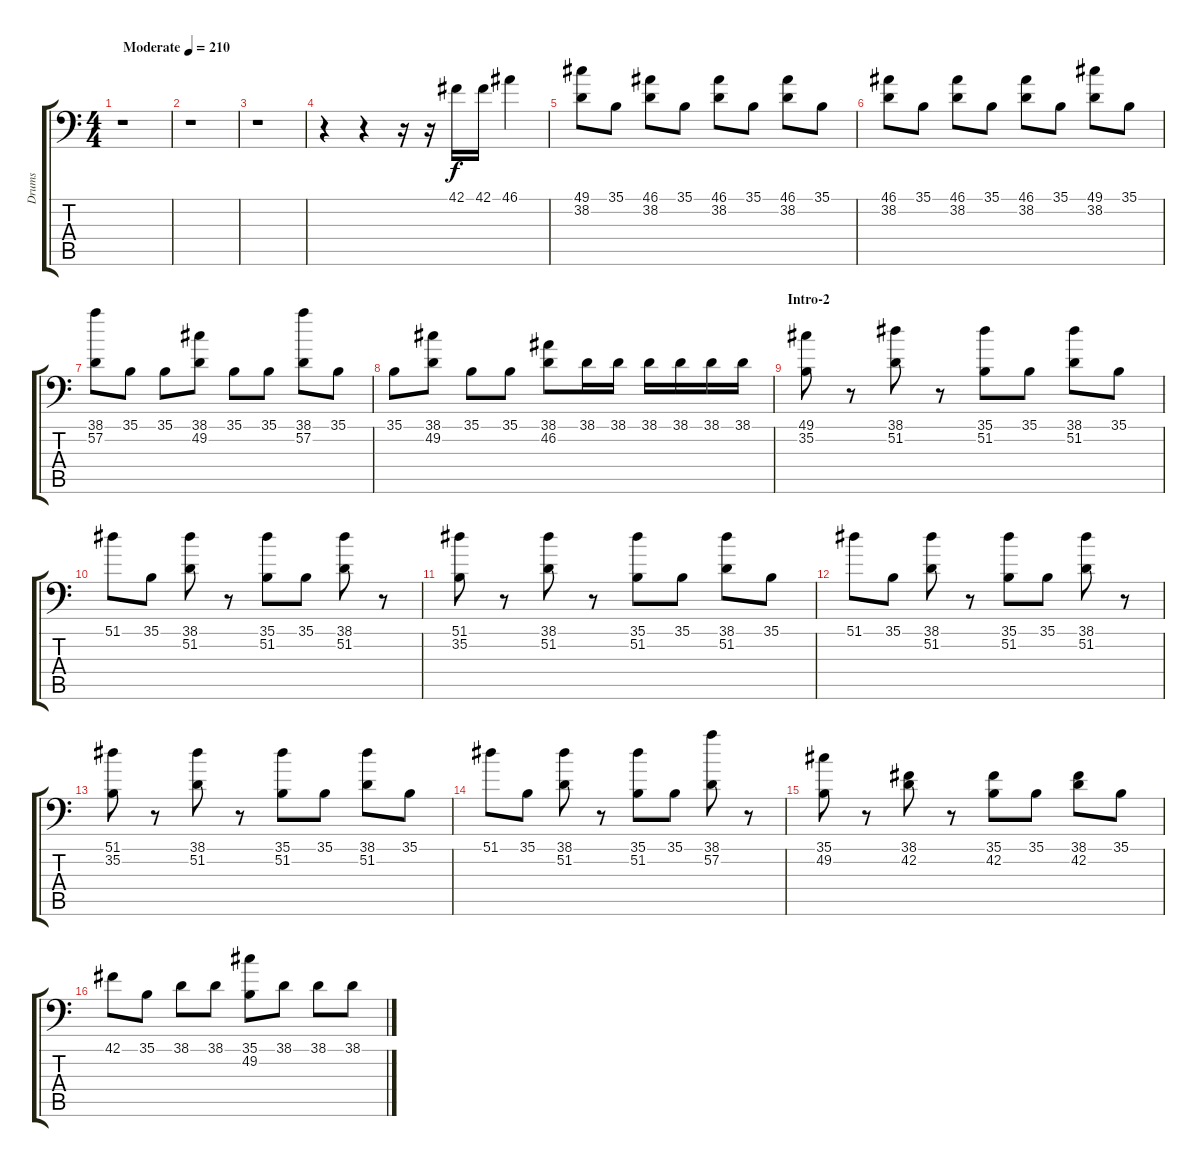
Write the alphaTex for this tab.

\track ("Drums" "Drums") {instrument acousticgrandpiano}
\staff {score tabs}
\tuning (C-1 C-1 C-1 C-1 C-1 C-1) {hide}
\ts (4 4)
\tempo (210 "Moderate")
\clef f4
\ks c
r.1{dy f instrument acousticgrandpiano} |
r.1 |
r.1 |
r.4 r.4 r.16 r.16 42.1.16 42.1.16 46.1.4 |
(49.1 38.2).8 35.1.8 (46.1 38.2).8 35.1.8 (46.1 38.2).8 35.1.8 (46.1 38.2).8 35.1.8 |
(46.1 38.2).8 35.1.8 (46.1 38.2).8 35.1.8 (46.1 38.2).8 35.1.8 (49.1 38.2).8 35.1.8 |
(38.1 57.2).8 35.1.8 35.1.8 (38.1 49.2).8 35.1.8 35.1.8 (38.1 57.2).8 35.1.8 |
35.1.8 (38.1 49.2).8 35.1.8 35.1.8 (38.1 46.2).8 38.1.16 38.1.16 38.1.16 38.1.16 38.1.16 38.1.16 |
\section ("" "Intro-2")
(49.1 35.2).8 r.8 (38.1 51.2).8 r.8 (35.1 51.2).8 35.1.8 (38.1 51.2).8 35.1.8 |
51.1.8 35.1.8 (38.1 51.2).8 r.8 (35.1 51.2).8 35.1.8 (38.1 51.2).8 r.8 |
(51.1 35.2).8 r.8 (38.1 51.2).8 r.8 (35.1 51.2).8 35.1.8 (38.1 51.2).8 35.1.8 |
51.1.8 35.1.8 (38.1 51.2).8 r.8 (35.1 51.2).8 35.1.8 (38.1 51.2).8 r.8 |
(51.1 35.2).8 r.8 (38.1 51.2).8 r.8 (35.1 51.2).8 35.1.8 (38.1 51.2).8 35.1.8 |
51.1.8 35.1.8 (38.1 51.2).8 r.8 (35.1 51.2).8 35.1.8 (38.1 57.2).8 r.8 |
(35.1 49.2).8 r.8 (38.1 42.2).8 r.8 (35.1 42.2).8 35.1.8 (38.1 42.2).8 35.1.8 |
42.1.8 35.1.8 38.1.8 38.1.8 (35.1 49.2).8 38.1.8 38.1.8 38.1.8
